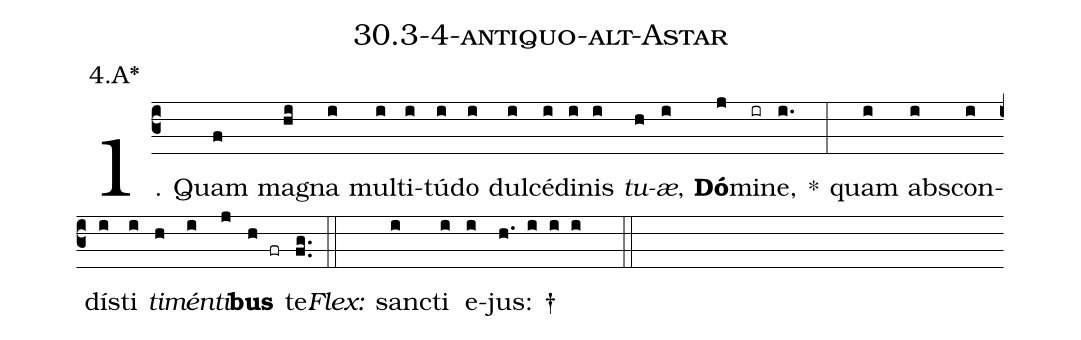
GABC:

name: 30.3-4-antiquo-alt-Astar;
annotation: 4.A*;
%%
(c3)1. Quam(f) ma(hi)gna(i) mul(i)ti(i)tú(i)do(i) dul(i)cé(i)di(i)nis(i) <i>tu</i>(h)<i>æ</i>,(i) <b>Dó</b>(j)mi(ir)ne,(i.) *(:) quam(i) abs(i)con(i)dís(i)ti(i) <i>ti</i>(h)<i>mén</i>(i)<i>ti</i>(j)<b>bus</b>(h fr) te.(fg..) (::)
<i>Flex:</i>()  sanc(i)ti(i) e(i)jus: †(h. i i i  ::)
